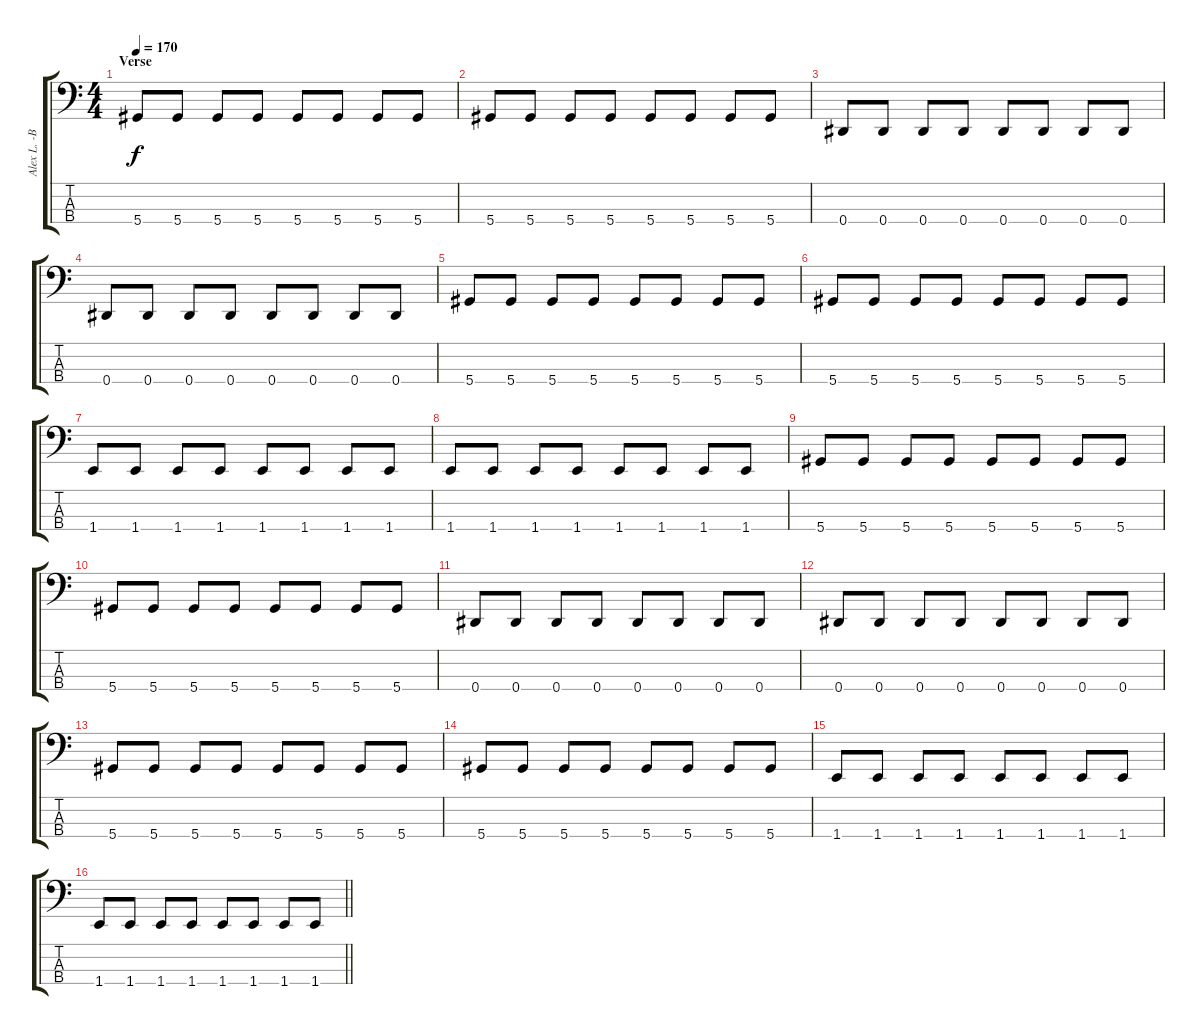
\track ("Alex L. -Bass" "Alex L. -B") {instrument electricbassfinger}
\staff {score tabs}
\tuning (Gb2 Db2 Ab1 Eb1) {hide}
\ts (4 4)
\section ("" "Verse")
\tempo 170
\clef f4
\ks c
5.4.8{dy f} 5.4.8 5.4.8 5.4.8 5.4.8 5.4.8 5.4.8 5.4.8 |
5.4.8 5.4.8 5.4.8 5.4.8 5.4.8 5.4.8 5.4.8 5.4.8 |
0.4.8 0.4.8 0.4.8 0.4.8 0.4.8 0.4.8 0.4.8 0.4.8 |
0.4.8 0.4.8 0.4.8 0.4.8 0.4.8 0.4.8 0.4.8 0.4.8 |
5.4.8 5.4.8 5.4.8 5.4.8 5.4.8 5.4.8 5.4.8 5.4.8 |
5.4.8 5.4.8 5.4.8 5.4.8 5.4.8 5.4.8 5.4.8 5.4.8 |
1.4.8 1.4.8 1.4.8 1.4.8 1.4.8 1.4.8 1.4.8 1.4.8 |
1.4.8 1.4.8 1.4.8 1.4.8 1.4.8 1.4.8 1.4.8 1.4.8 |
5.4.8 5.4.8 5.4.8 5.4.8 5.4.8 5.4.8 5.4.8 5.4.8 |
5.4.8 5.4.8 5.4.8 5.4.8 5.4.8 5.4.8 5.4.8 5.4.8 |
0.4.8 0.4.8 0.4.8 0.4.8 0.4.8 0.4.8 0.4.8 0.4.8 |
0.4.8 0.4.8 0.4.8 0.4.8 0.4.8 0.4.8 0.4.8 0.4.8 |
5.4.8 5.4.8 5.4.8 5.4.8 5.4.8 5.4.8 5.4.8 5.4.8 |
5.4.8 5.4.8 5.4.8 5.4.8 5.4.8 5.4.8 5.4.8 5.4.8 |
1.4.8 1.4.8 1.4.8 1.4.8 1.4.8 1.4.8 1.4.8 1.4.8 |
\barLineRight lightlight
1.4.8 1.4.8 1.4.8 1.4.8 1.4.8 1.4.8 1.4.8 1.4.8
